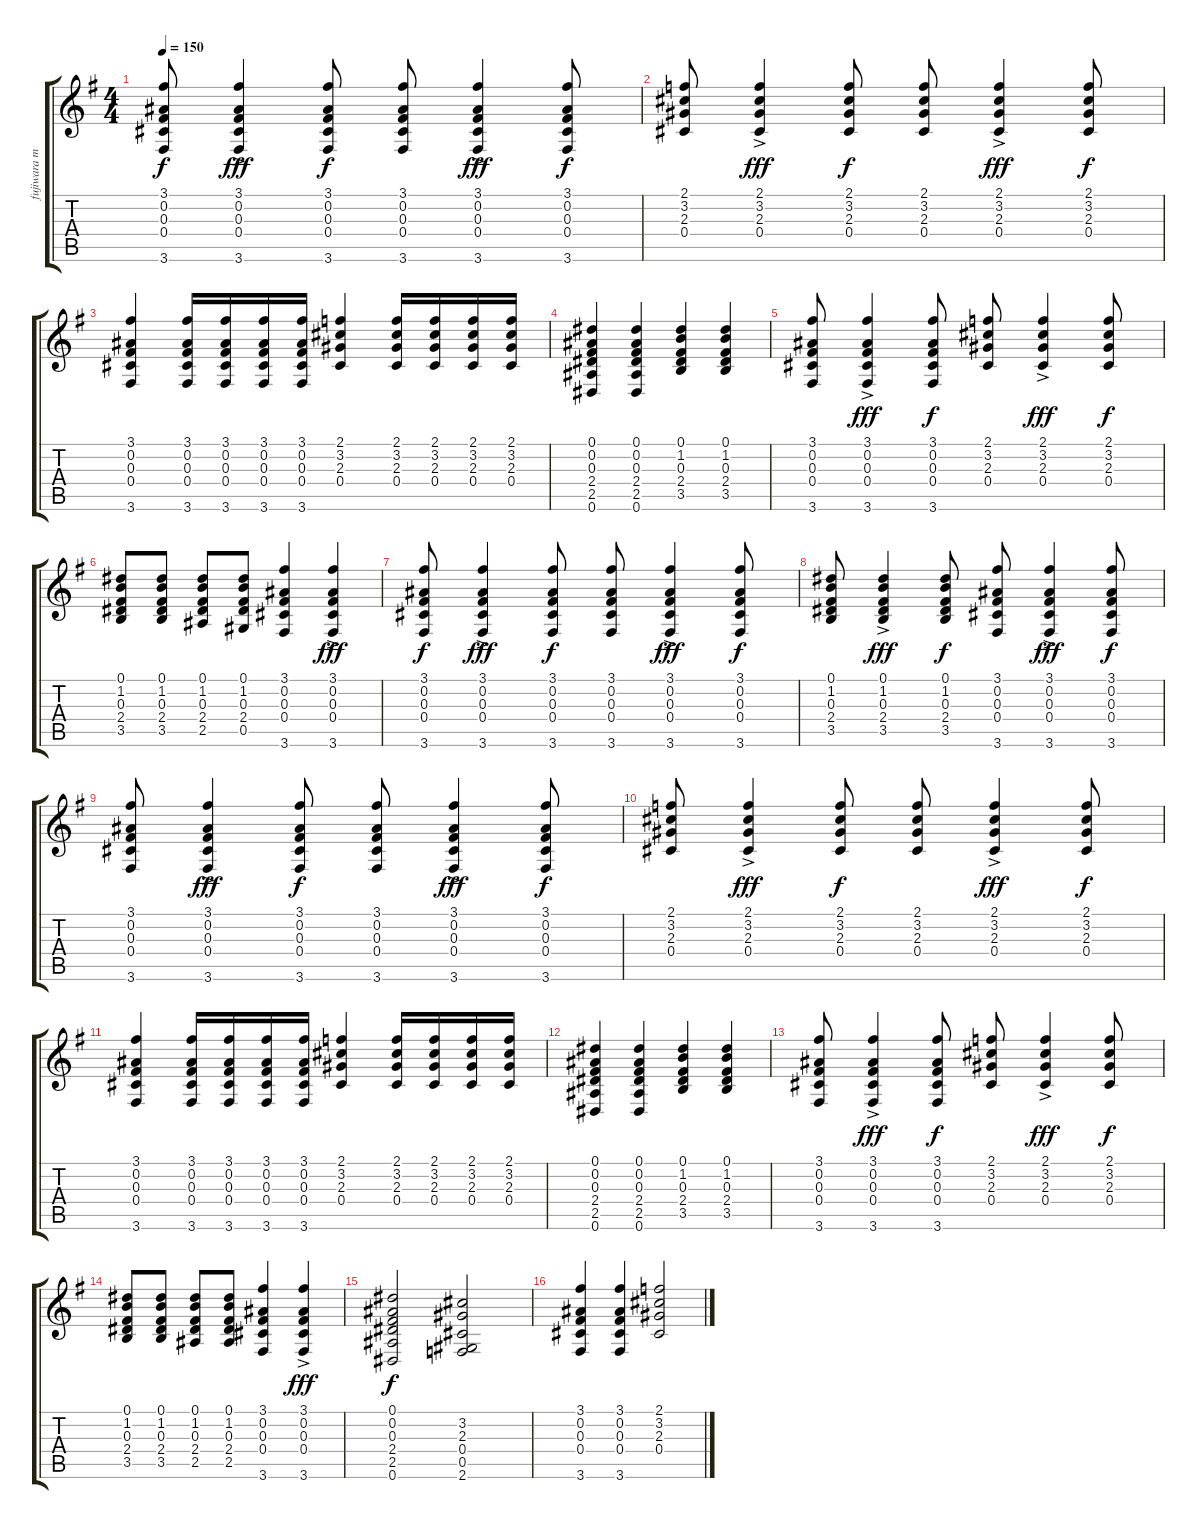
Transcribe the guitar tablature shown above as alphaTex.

\track ("fujiwara motoo - Guitar 1" "fujiwara m") {instrument distortionguitar}
\staff {score tabs}
\tuning (Eb4 Bb3 Gb3 Db3 Ab2 Eb2) {hide}
\ts (4 4)
\tempo 150
\clef g2
\ks g
(3.1 0.2 0.3 0.4 3.6).8{dy f} (3.1{ac} 0.2 0.3 0.4 3.6).4{dy fff} (3.1 0.2 0.3 0.4 3.6).8{dy f} (3.1 0.2 0.3 0.4 3.6).8 (3.1{ac} 0.2 0.3 0.4 3.6).4{dy fff} (3.1 0.2 0.3 0.4 3.6).8{dy f} |
(2.1 3.2 2.3 0.4).8 (2.1 3.2 2.3 0.4{ac}).4{dy fff} (2.1 3.2 2.3 0.4).8{dy f} (2.1 3.2 2.3 0.4).8 (2.1 3.2 2.3 0.4{ac}).4{dy fff} (2.1 3.2 2.3 0.4).8{dy f} |
(3.1 0.2 0.3 0.4 3.6).4 (3.1 0.2 0.3 0.4 3.6).16 (3.1 0.2 0.3 0.4 3.6).16 (3.1 0.2 0.3 0.4 3.6).16 (3.1 0.2 0.3 0.4 3.6).16 (2.1 3.2 2.3 0.4).4 (2.1 3.2 2.3 0.4).16 (2.1 3.2 2.3 0.4).16 (2.1 3.2 2.3 0.4).16 (2.1 3.2 2.3 0.4).16 |
(0.1 0.2 0.3 2.4 2.5 0.6).4 (0.1 0.2 0.3 2.4 2.5 0.6).4 (0.1 1.2 0.3 2.4 3.5).4 (0.1 1.2 0.3 2.4 3.5).4 |
(3.1 0.2 0.3 0.4 3.6).8 (3.1 0.2 0.3 0.4{ac} 3.6).4{dy fff} (3.1 0.2 0.3 0.4 3.6).8{dy f} (2.1 3.2 2.3 0.4).8 (2.1 3.2 2.3 0.4{ac}).4{dy fff} (2.1 3.2 2.3 0.4).8{dy f} |
(0.1 1.2 0.3 2.4 3.5).8 (0.1 1.2 0.3 2.4 3.5).8 (0.1 1.2 0.3 2.4 2.5).8 (0.1 1.2 0.3 2.4 0.5).8 (3.1 0.2 0.3 0.4 3.6).4 (3.1 0.2 0.3 0.4 3.6{ac}).4{dy fff} |
(3.1 0.2 0.3 0.4 3.6).8{dy f} (3.1{ac} 0.2 0.3 0.4 3.6).4{dy fff} (3.1 0.2 0.3 0.4 3.6).8{dy f} (3.1 0.2 0.3 0.4 3.6).8 (3.1{ac} 0.2 0.3 0.4 3.6).4{dy fff} (3.1 0.2 0.3 0.4 3.6).8{dy f} |
(0.1 1.2 0.3 2.4 3.5).8 (0.1 1.2 0.3 2.4 3.5{ac}).4{dy fff} (0.1 1.2 0.3 2.4 3.5).8{dy f} (3.1 0.2 0.3 0.4 3.6).8 (3.1 0.2 0.3 0.4 3.6{ac}).4{dy fff} (3.1 0.2 0.3 0.4 3.6).8{dy f} |
(3.1 0.2 0.3 0.4 3.6).8 (3.1{ac} 0.2 0.3 0.4 3.6).4{dy fff} (3.1 0.2 0.3 0.4 3.6).8{dy f} (3.1 0.2 0.3 0.4 3.6).8 (3.1{ac} 0.2 0.3 0.4 3.6).4{dy fff} (3.1 0.2 0.3 0.4 3.6).8{dy f} |
(2.1 3.2 2.3 0.4).8 (2.1 3.2 2.3 0.4{ac}).4{dy fff} (2.1 3.2 2.3 0.4).8{dy f} (2.1 3.2 2.3 0.4).8 (2.1 3.2 2.3 0.4{ac}).4{dy fff} (2.1 3.2 2.3 0.4).8{dy f} |
(3.1 0.2 0.3 0.4 3.6).4 (3.1 0.2 0.3 0.4 3.6).16 (3.1 0.2 0.3 0.4 3.6).16 (3.1 0.2 0.3 0.4 3.6).16 (3.1 0.2 0.3 0.4 3.6).16 (2.1 3.2 2.3 0.4).4 (2.1 3.2 2.3 0.4).16 (2.1 3.2 2.3 0.4).16 (2.1 3.2 2.3 0.4).16 (2.1 3.2 2.3 0.4).16 |
(0.1 0.2 0.3 2.4 2.5 0.6).4 (0.1 0.2 0.3 2.4 2.5 0.6).4 (0.1 1.2 0.3 2.4 3.5).4 (0.1 1.2 0.3 2.4 3.5).4 |
(3.1 0.2 0.3 0.4 3.6).8 (3.1 0.2 0.3 0.4 3.6{ac}).4{dy fff} (3.1 0.2 0.3 0.4 3.6).8{dy f} (2.1 3.2 2.3 0.4).8 (2.1 3.2 2.3 0.4{ac}).4{dy fff} (2.1 3.2 2.3 0.4).8{dy f} |
(0.1 1.2 0.3 2.4 3.5).8 (0.1 1.2 0.3 2.4 3.5).8 (0.1 1.2 0.3 2.4 2.5).8 (0.1 1.2 0.3 2.4 2.5).8 (3.1 0.2 0.3 0.4 3.6).4 (3.1 0.2 0.3 0.4 3.6{ac}).4{dy fff} |
(0.1 0.2 0.3 2.4 2.5 0.6).2{dy f} (3.2 2.3 0.4 0.5 2.6).2 |
(3.1 0.2 0.3 0.4 3.6).4 (3.1 0.2 0.3 0.4 3.6).4 (2.1 3.2 2.3 0.4).2
